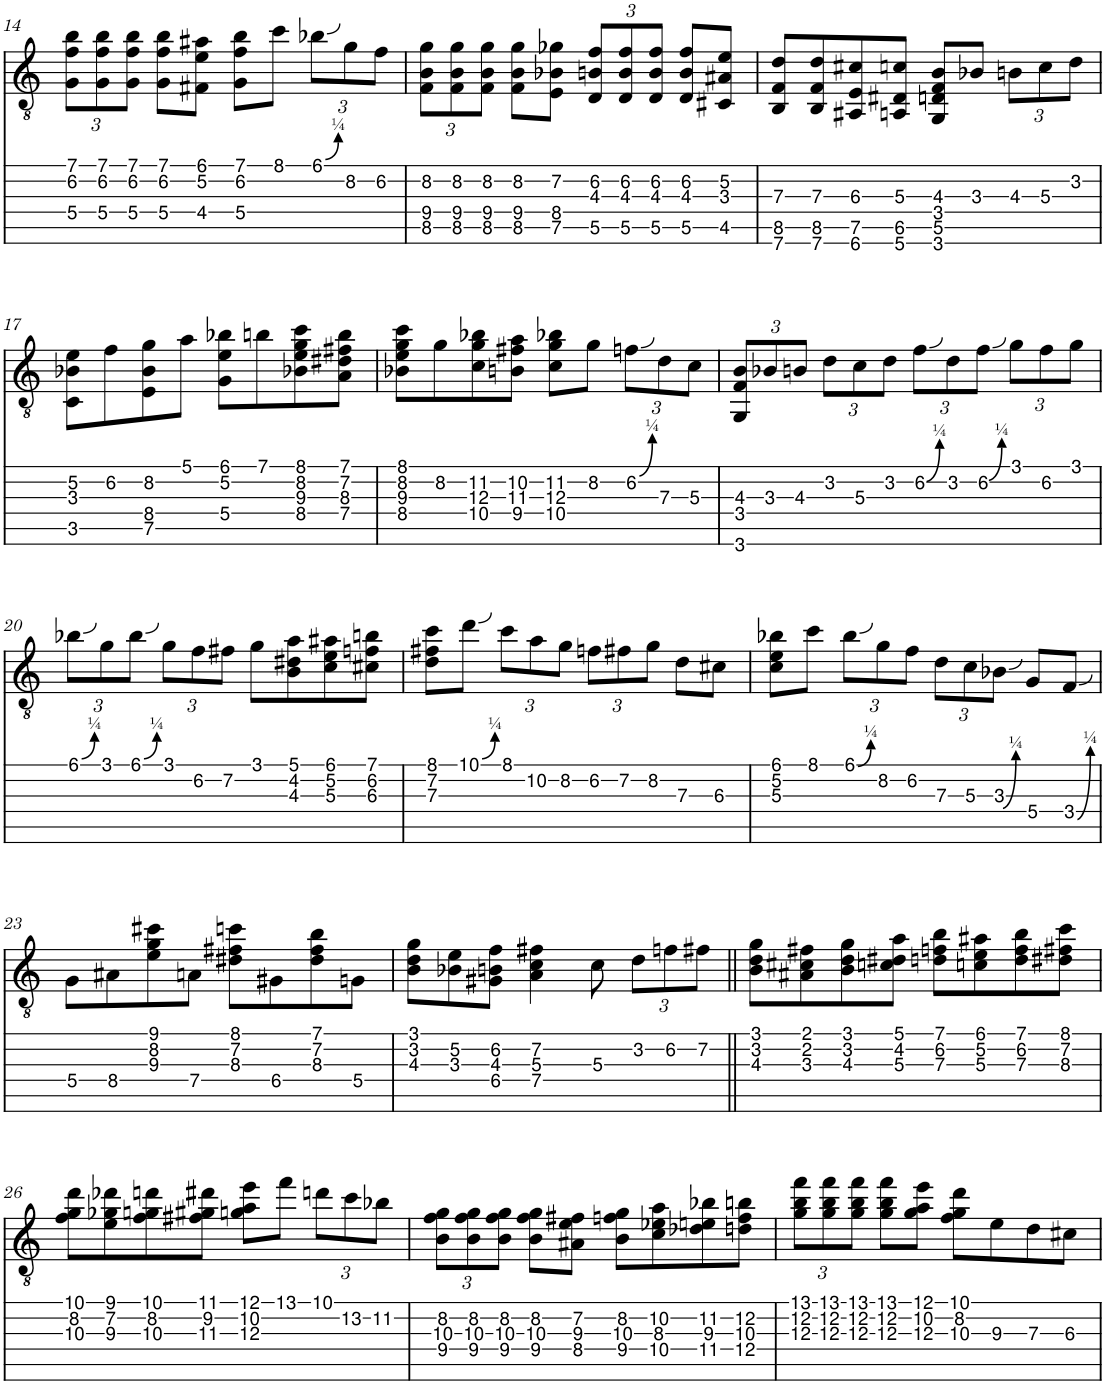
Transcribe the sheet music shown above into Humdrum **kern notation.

**kern	**kern
*part1	*part1
*staff2	*staff1
*I"Acoustic Guitar	*
*I'Guit.	*
!!LO:PB:g=z
*	*clefGv2
*k[]	*k[]
*M4/4	*M4/4
*Xbrackettup	*Xbrackettup
=14	=14
12G\ 12f\ 12b\L	12G\ 12f\ 12b\L
12G\ 12f\ 12b\	12G\ 12f\ 12b\
12G\ 12f\ 12b\J	12G\ 12f\ 12b\J
8G\ 8f\ 8b\L	8G\ 8f\ 8b\L
8F#\ 8e\ 8a#\J	8F#X\ 8e\ 8a#X\J
8G\ 8f\ 8b\L	8G\ 8f\ 8b\L
8ccJ	8cc\J
12b-L	12b-X\L
12g	12g\
12fJ	12f\J
=15	=15
12F\ 12B\ 12g\L	12F\ 12B\ 12g\L
12F\ 12B\ 12g\	12F\ 12B\ 12g\
12F\ 12B\ 12g\J	12F\ 12B\ 12g\J
8F\ 8B\ 8g\L	8F\ 8B\ 8g\L
8E\ 8B-\ 8g-\J	8E\ 8B-X\ 8g-X\J
12D\ 12B\ 12f\L	12D/ 12Bn/ 12f/L
12D\ 12B\ 12f\	12D/ 12B/ 12f/
12D\ 12B\ 12f\J	12D/ 12B/ 12f/J
8D\ 8B\ 8f\L	8D/ 8B/ 8f/L
8C#\ 8A#\ 8e\J	8C#X/ 8A#X/ 8e/J
=16	=16
8BB\ 8F\ 8d\L	8BB/ 8F/ 8d/L
8BB\ 8F\ 8d\J	8BB/ 8F/ 8d/
8AA#\ 8E\ 8c#\L	8AA#X/ 8E/ 8c#X/
8AA\ 8D#\ 8c\J	8AAn/ 8D#X/ 8cn/J
8GG\ 8D\ 8F\ 8B\L	8GG/ 8Dn/ 8F/ 8B/L
8B-J	8B-X/J
12BL	12Bn\L
12c	12c\
12dJ	12d\J
!!LO:LB:g=z
=17	=17
8C\ 8B-\ 8e\L	8C\ 8B-X\ 8e\L
8fJ	8f\
8E\ 8B-\ 8g\L	8E\ 8B-\ 8g\
8aJ	8a\J
8G\ 8e\ 8b-\L	8G\ 8e\ 8b-X\L
8bJ	8bn\
8B-\ 8e\ 8g\ 8cc\L	8B-X\ 8e\ 8g\ 8cc\
8A\ 8d#\ 8f#\ 8b\J	8A\ 8d#X\ 8f#X\ 8b\J
=18	=18
8B-\ 8e\ 8g\ 8cc\L	8B-X\ 8e\ 8g\ 8cc\L
8gJ	8g\
8c\ 8g\ 8b-\L	8c\ 8g\ 8b-X\
8B\ 8f#\ 8a\J	8Bn\ 8f#X\ 8a\J
8c\ 8g\ 8b-X\L	8c\ 8g\ 8b-X\L
8gJ	8g\J
12fL	12fn\L
12d	12d\
12cJ	12c\J
=19	=19
12GG\ 12F\ 12B\L	12GG/ 12F/ 12B/L
12B-	12B-X/
12BJ	12Bn/J
12dL	12d\L
12c	12c\
12dJ	12d\J
12fL	12f\L
12d	12d\
12fJ	12f\J
12gL	12g\L
12f	12f\
12gJ	12g\J
!!LO:LB:g=z
=20	=20
12b-L	12b-X\L
12g	12g\
12b-J	12b-\J
12gL	12g\L
12f	12f\
12f#J	12f#X\J
8gL	8g\L
8B\ 8d#\ 8a\J	8B\ 8d#X\ 8a\
8c\ 8e\ 8a#\L	8c\ 8e\ 8a#X\
8c#\ 8f\ 8b\J	8c#X\ 8fn\ 8bn\J
=21	=21
8d\ 8f#\ 8cc\L	8d\ 8f#X\ 8cc\L
8ddJ	8dd\J
12ccL	12cc\L
12a	12a\
12gJ	12g\J
12fL	12fn\L
12f#X	12f#X\
12gJ	12g\J
8dL	8d\L
8c#J	8c#X\J
=22	=22
8c\ 8e\ 8b-\L	8c\ 8e\ 8b-X\L
8ccJ	8cc\J
12b-L	12b-\L
12g	12g\
12fJ	12f\J
12dL	12d\L
12c	12c\
12B-J	12B-X\J
8GL	8G/L
8FJ	8F/J
!!LO:LB:g=z
=23	=23
8GL	8G\L
8A#J	8A#X\
8e\ 8g\ 8cc#\L	8e\ 8g\ 8cc#X\
8AJ	8An\J
8d#\ 8f#\ 8cc\L	8d#X\ 8f#X\ 8ccn\L
8G#J	8G#X\
8d#\ 8f#\ 8b\L	8d#\ 8f#\ 8b\
8GJ	8Gn\J
=24	=24
8B\ 8d\ 8g\L	8B\ 8d\ 8g\L
8B-\ 8e\J	8B-X\ 8e\
8G# 8B 8f	8G#X\ 8Bn\ 8f\J
4A 4c 4f#	4A\ 4c\ 4f#X\
8c	8c\
12dL	12d\L
12f	12fn\
12f#J	12f#X\J
=25||	=25||
8B\ 8d\ 8g\L	8B\ 8d\ 8g\L
8A#\ 8c#\ 8f#\J	8A#X\ 8c#X\ 8f#X\
8B\ 8d\ 8g\L	8B\ 8d\ 8g\
8c\ 8d#\ 8a\J	8cn\ 8d#X\ 8a\J
8d\ 8f\ 8b\L	8dn\ 8fn\ 8b\L
8c\ 8e\ 8a#\J	8cn\ 8e\ 8a#X\
8d\ 8f\ 8b\L	8d\ 8f\ 8b\
8d#\ 8f#\ 8cc\J	8d#X\ 8f#X\ 8cc\J
!!LO:LB:g=z
=26	=26
8f\ 8g\ 8dd\L	8f\ 8g\ 8dd\L
8e\ 8g-\ 8dd-\J	8e\ 8g-X\ 8dd-X\
8f\ 8g\ 8dd\L	8f\ 8gn\ 8ddn\
8f#\ 8g#\ 8dd#\J	8f#X\ 8g#X\ 8dd#X\J
8g\ 8a\ 8ee\L	8gn\ 8a\ 8ee\L
8ffJ	8ff\J
12ddL	12ddn\L
12cc	12cc\
12b-J	12b-X\J
=27	=27
12B\ 12f\ 12g\L	12B\ 12f\ 12g\L
12B\ 12f\ 12g\	12B\ 12f\ 12g\
12B\ 12f\ 12g\J	12B\ 12f\ 12g\J
8B\ 8f\ 8g\L	8B\ 8f\ 8g\L
8A#\ 8e\ 8f#\J	8A#X\ 8e\ 8f#X\J
8B\ 8f\ 8g\L	8B\ 8fn\ 8g\L
8c\ 8e-\ 8a\J	8c\ 8e-X\ 8a\
8d-\ 8e\ 8b-\L	8d-X\ 8en\ 8b-X\
8d\ 8f\ 8b\J	8dn\ 8f\ 8bn\J
=28	=28
12g\ 12b\ 12ff\L	12g\ 12b\ 12ff\L
12g\ 12b\ 12ff\	12g\ 12b\ 12ff\
12g\ 12b\ 12ff\J	12g\ 12b\ 12ff\J
8g\ 8b\ 8ff\L	8g\ 8b\ 8ff\L
8g\ 8a\ 8ee\J	8g\ 8a\ 8ee\J
8f\ 8g\ 8dd\L	8f\ 8g\ 8dd\L
8eJ	8e\
8dL	8d\
8c#J	8c#X\J
=	=
*-	*-
